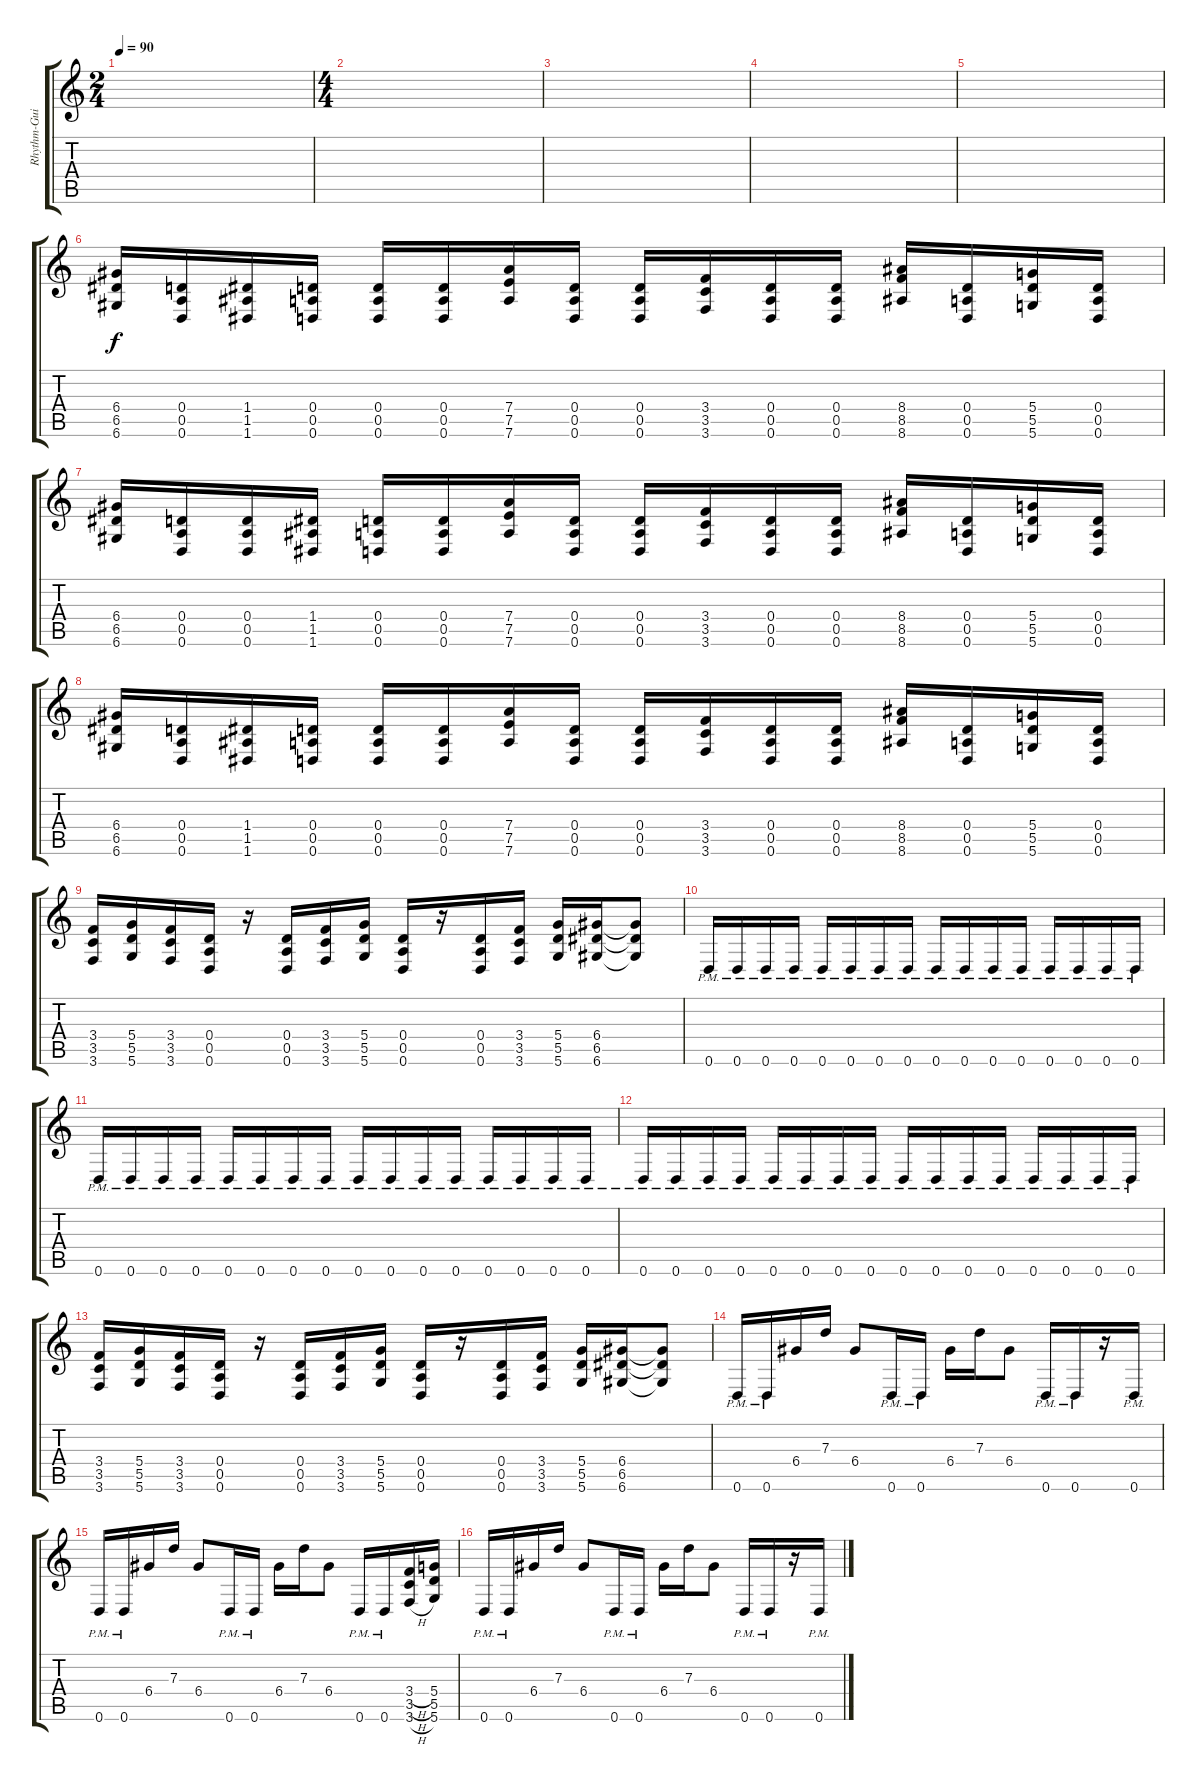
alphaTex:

\track ("Rhythm-Guitar" "Rhythm-Gui") {instrument overdrivenguitar}
\staff {score tabs}
\tuning (E4 B3 G3 D3 A2 D2) {hide}
\ts (2 4)
\tempo 90
\clef g2
\ks c
|
\ts (4 4)
|
|
|
|
(6.4 6.5 6.6).16 (0.4 0.5 0.6).16 (1.4 1.5 1.6).16 (0.4 0.5 0.6).16 (0.4 0.5 0.6).16 (0.4 0.5 0.6).16 (7.4 7.5 7.6).16 (0.4 0.5 0.6).16 (0.4 0.5 0.6).16 (3.4 3.5 3.6).16 (0.4 0.5 0.6).16 (0.4 0.5 0.6).16 (8.4 8.5 8.6).16 (0.4 0.5 0.6).16 (5.4 5.5 5.6).16 (0.4 0.5 0.6).16 |
(6.4 6.5 6.6).16 (0.4 0.5 0.6).16 (0.4 0.5 0.6).16 (1.4 1.5 1.6).16 (0.4 0.5 0.6).16 (0.4 0.5 0.6).16 (7.4 7.5 7.6).16 (0.4 0.5 0.6).16 (0.4 0.5 0.6).16 (3.4 3.5 3.6).16 (0.4 0.5 0.6).16 (0.4 0.5 0.6).16 (8.4 8.5 8.6).16 (0.4 0.5 0.6).16 (5.4 5.5 5.6).16 (0.4 0.5 0.6).16 |
(6.4 6.5 6.6).16 (0.4 0.5 0.6).16 (1.4 1.5 1.6).16 (0.4 0.5 0.6).16 (0.4 0.5 0.6).16 (0.4 0.5 0.6).16 (7.4 7.5 7.6).16 (0.4 0.5 0.6).16 (0.4 0.5 0.6).16 (3.4 3.5 3.6).16 (0.4 0.5 0.6).16 (0.4 0.5 0.6).16 (8.4 8.5 8.6).16 (0.4 0.5 0.6).16 (5.4 5.5 5.6).16 (0.4 0.5 0.6).16 |
(3.4 3.5 3.6).16 (5.4 5.5 5.6).16 (3.4 3.5 3.6).16 (0.4 0.5 0.6).16 r.16 (0.4 0.5 0.6).16 (3.4 3.5 3.6).16 (5.4 5.5 5.6).16 (0.4 0.5 0.6).16 r.16 (0.4 0.5 0.6).16 (3.4 3.5 3.6).16 (5.4 5.5 5.6).16 (6.4 6.5 6.6).16 (6.4{t} 6.5{t} 6.6{t}).8 |
0.6{pm}.16 0.6{pm}.16 0.6{pm}.16 0.6{pm}.16 0.6{pm}.16 0.6{pm}.16 0.6{pm}.16 0.6{pm}.16 0.6{pm}.16 0.6{pm}.16 0.6{pm}.16 0.6{pm}.16 0.6{pm}.16 0.6{pm}.16 0.6{pm}.16 0.6{pm}.16 |
0.6{pm}.16 0.6{pm}.16 0.6{pm}.16 0.6{pm}.16 0.6{pm}.16 0.6{pm}.16 0.6{pm}.16 0.6{pm}.16 0.6{pm}.16 0.6{pm}.16 0.6{pm}.16 0.6{pm}.16 0.6{pm}.16 0.6{pm}.16 0.6{pm}.16 0.6{pm}.16 |
0.6{pm}.16 0.6{pm}.16 0.6{pm}.16 0.6{pm}.16 0.6{pm}.16 0.6{pm}.16 0.6{pm}.16 0.6{pm}.16 0.6{pm}.16 0.6{pm}.16 0.6{pm}.16 0.6{pm}.16 0.6{pm}.16 0.6{pm}.16 0.6{pm}.16 0.6{pm}.16 |
(3.4 3.5 3.6).16 (5.4 5.5 5.6).16 (3.4 3.5 3.6).16 (0.4 0.5 0.6).16 r.16 (0.4 0.5 0.6).16 (3.4 3.5 3.6).16 (5.4 5.5 5.6).16 (0.4 0.5 0.6).16 r.16 (0.4 0.5 0.6).16 (3.4 3.5 3.6).16 (5.4 5.5 5.6).16 (6.4 6.5 6.6).16 (6.4{t} 6.5{t} 6.6{t}).8 |
0.6{pm}.16 0.6{pm}.16 6.4.16 7.3.16 6.4.8 0.6{pm}.16 0.6{pm}.16 6.4.16 7.3.16 6.4.8 0.6{pm}.16 0.6{pm}.16 r.16 0.6{pm}.16 |
0.6{pm}.16 0.6{pm}.16 6.4.16 7.3.16 6.4.8 0.6{pm}.16 0.6{pm}.16 6.4.16 7.3.16 6.4.8 0.6{pm}.16 0.6{pm}.16 (3.4{h} 3.5{h} 3.6{h}).16 (5.4 5.5 5.6).16 |
0.6{pm}.16 0.6{pm}.16 6.4.16 7.3.16 6.4.8 0.6{pm}.16 0.6{pm}.16 6.4.16 7.3.16 6.4.8 0.6{pm}.16 0.6{pm}.16 r.16 0.6{pm}.16
